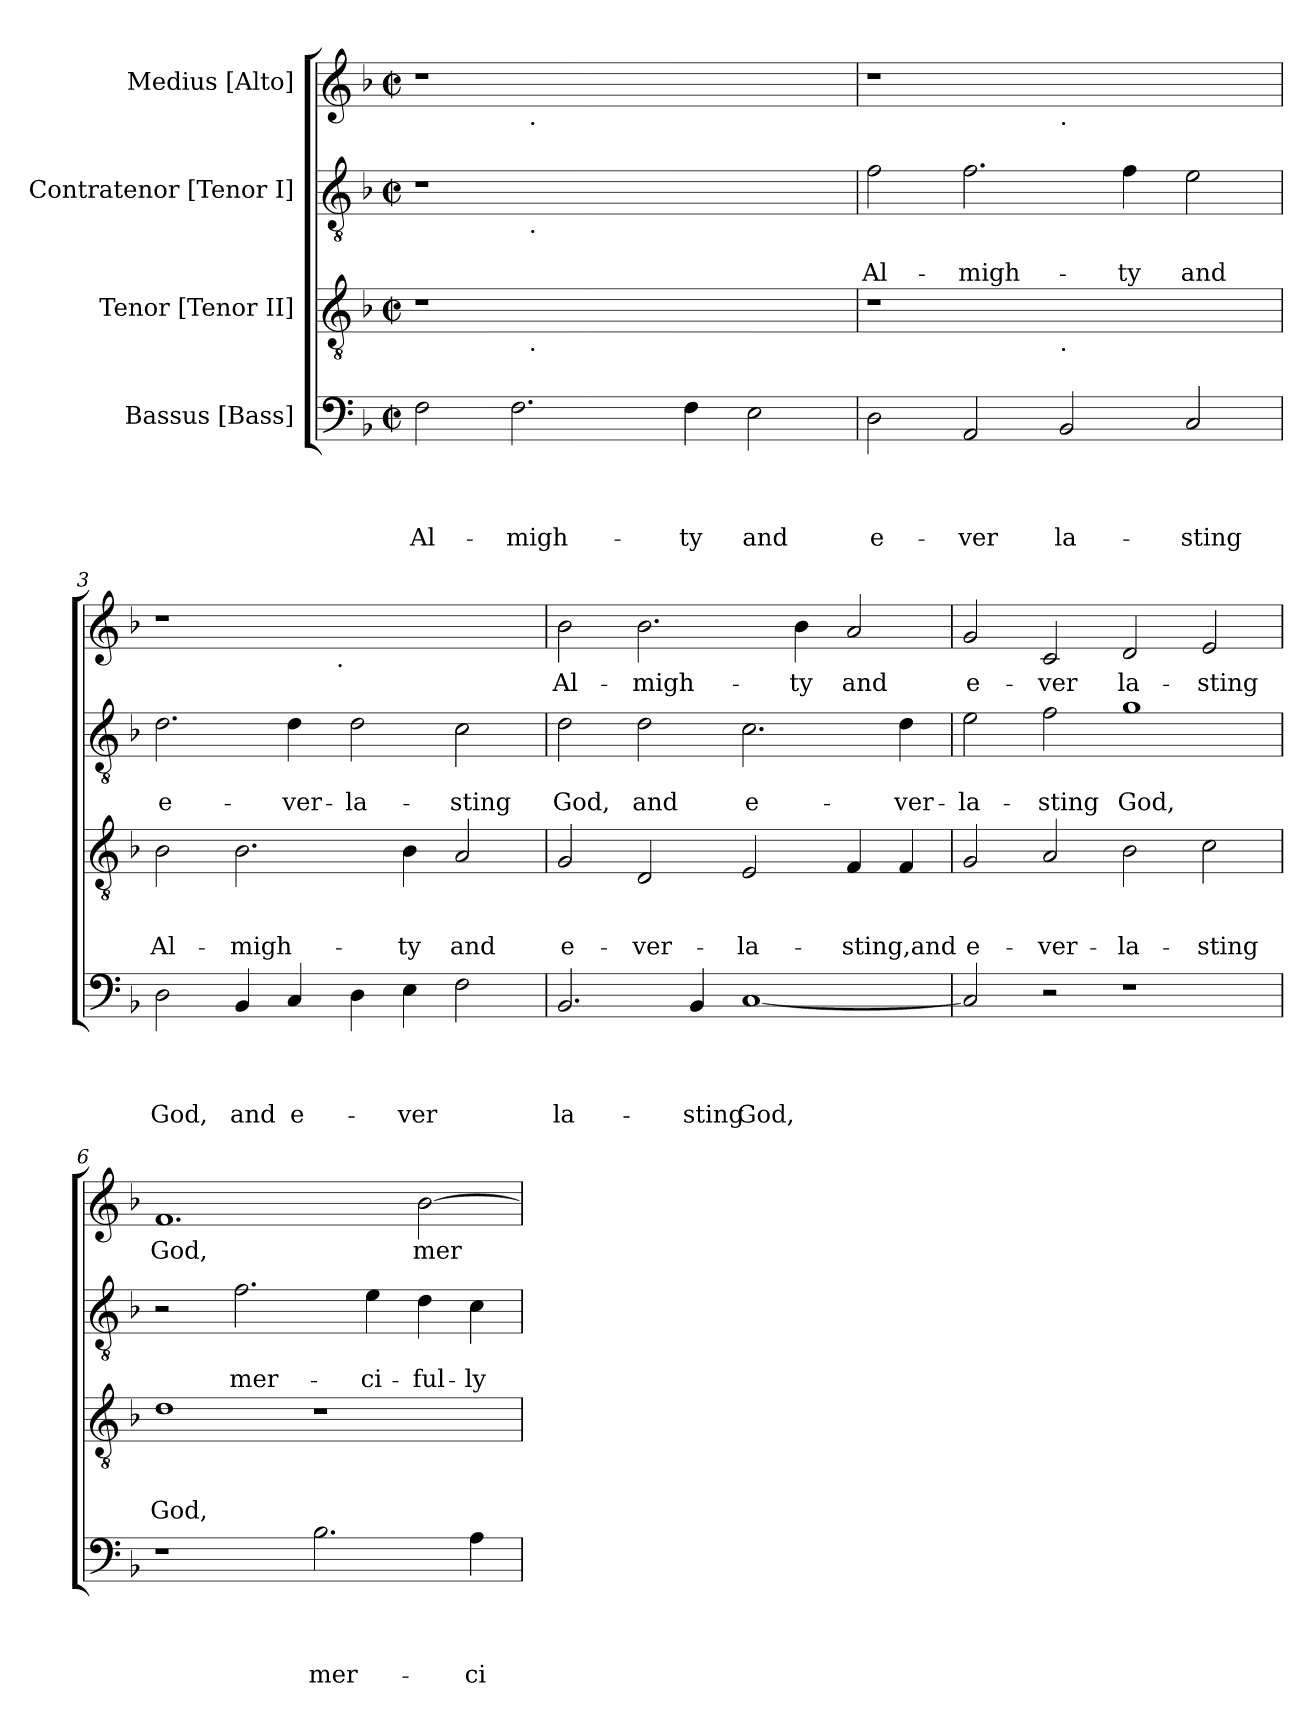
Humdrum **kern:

**kern	**text	**text	**text	**text	**kern	**text	**text	**text	**kern	**text	**text	**kern	**text
*part4	*part4	*part4	*part4	*part4	*part3	*part3	*part3	*part3	*part2	*part2	*part2	*part1	*part1
*staff4	*staff4	*staff4	*staff4	*staff4	*staff3	*staff3	*staff3	*staff3	*staff2	*staff2	*staff2	*staff1	*staff1
*I"Bassus [Bass]	*	*	*	*	*I"Tenor [Tenor II]	*	*	*	*I"Contratenor [Tenor I]	*	*	*I"Medius [Alto]	*
*clefF4	*	*	*	*	*clefGv2	*	*	*	*clefGv2	*	*	*clefG2	*
*k[b-]	*	*	*	*	*k[b-]	*	*	*	*k[b-]	*	*	*k[b-]	*
*F:	*	*	*	*	*F:	*	*	*	*F:	*	*	*F:	*
*M2/2	*	*	*	*	*M2/2	*	*	*	*M2/2	*	*	*M2/2	*
*met(c|)	*	*	*	*	*met(c|)	*	*	*	*met(c|)	*	*	*met(c|)	*
=1	=1	=1	=1	=1	=1	=1	=1	=1	=1	=1	=1	=1	=1
!	!	!	!	!LO:LY:b	!	!	!	!	!	!	!	!	!
*	*	*	*	*	*^	*	*	*	*^	*	*	*^	*
2F\	.	.	.	Al-	1r	2ryy	.	.	.	1r	2ryy	.	.	1r	2ryy	.
!	!	!	!	!LO:LY:b	!	!	!	!	!	!	!	!	!	!	!	!
2.F\	.	.	.	-migh-	.	32ryy	.	.	.	.	32ryy	.	.	.	32ryy	.
!	!	!	!	!	!	!	!	!	!	!	!	!	!	!	!LO:TX:b:t=.	!
!	!	!	!	!	!	!	!	!	!	!	!LO:TX:b:t=.	!	!	!	!	!
!	!	!	!	!	!	!LO:TX:b:t=.	!	!	!	!	!	!	!	!	!	!
.	.	.	.	.	.	1ryy	.	.	.	.	1ryy	.	.	.	1ryy	.
.	.	.	.	.	1ryy	.	.	.	.	1ryy	.	.	.	1ryy	.	.
!	!	!	!	!LO:LY:b	!	!	!	!	!	!	!	!	!	!	!	!
4F\	.	.	.	-ty	.	.	.	.	.	.	.	.	.	.	.	.
!	!	!	!	!LO:LY:b	!	!	!	!	!	!	!	!	!	!	!	!
2E\	.	.	.	and	.	.	.	.	.	.	.	.	.	.	.	.
.	.	.	.	.	.	4...ryy	.	.	.	.	4...ryy	.	.	.	4...ryy	.
=2	=2	=2	=2	=2	=2	=2	=2	=2	=2	=2	=2	=2	=2	=2	=2	=2
!	!	!	!	!LO:LY:b	!	!	!	!	!	!	!	!	!LO:LY:b	!	!	!
*	*	*	*	*	*v	*v	*	*	*	*	*	*	*	*v	*v	*
*	*	*	*	*	*	*	*	*	*v	*v	*	*	*	*
2D\	.	.	.	e-	1r	.	.	.	2f\	.	Al-	1r	.
!	!	!	!	!LO:LY:b	!	!	!	!	!	!	!LO:LY:b	!	!
2AA/	.	.	.	-ver	.	.	.	.	2.f\	.	-migh-	.	.
!	!	!	!	!	!	!	!	!	!	!	!	!LO:TX:b:t=.	!
!	!	!	!	!	!LO:TX:b:t=.	!	!	!	!	!	!	!	!
!	!	!	!	!LO:LY:b	!	!	!	!	!	!	!	!	!
2BB-/	.	.	.	la-	1ryy	.	.	.	.	.	.	1ryy	.
!	!	!	!	!	!	!	!	!	!	!	!LO:LY:b	!	!
.	.	.	.	.	.	.	.	.	4f\	.	-ty	.	.
!	!	!	!	!LO:LY:b	!	!	!	!	!	!	!LO:LY:b	!	!
2C/	.	.	.	-sting	.	.	.	.	2e\	.	and	.	.
=3	=3	=3	=3	=3	=3	=3	=3	=3	=3	=3	=3	=3	=3
!	!	!	!	!LO:LY:b	!	!	!	!LO:LY:b	!	!	!LO:LY:b	!	!
*	*	*	*	*	*	*	*	*	*	*	*	*^	*
2D\	.	.	.	God,	2B-\	.	.	Al-	2.d\	.	e-	1r	2ryy	.
!	!	!	!	!LO:LY:b	!	!	!	!LO:LY:b	!	!	!	!	!	!
4BB-/	.	.	.	and	2.B-\	.	.	-migh-	.	.	.	.	4...ryy	.
!	!	!	!	!LO:LY:b	!	!	!	!	!	!	!LO:LY:b	!	!	!
4C/	.	.	.	e-	.	.	.	.	4d\	.	-ver-	.	.	.
!	!	!	!	!	!	!	!	!	!	!	!	!	!LO:TX:b:t=.	!
.	.	.	.	.	.	.	.	.	.	.	.	.	1ryy	.
!	!	!	!	!	!	!	!	!	!	!	!LO:LY:b	!	!	!
4D\	.	.	.	.	.	.	.	.	2d\	.	-la-	1ryy	.	.
!	!	!	!	!LO:LY:b	!	!	!	!LO:LY:b	!	!	!	!	!	!
4E\	.	.	.	-ver	4B-\	.	.	-ty	.	.	.	.	.	.
!	!	!	!	!	!	!	!	!LO:LY:b	!	!	!LO:LY:b	!	!	!
2F\	.	.	.	.	2A/	.	.	and	2c\	.	-sting	.	.	.
.	.	.	.	.	.	.	.	.	.	.	.	.	32ryy	.
!!LO:LB:g=z
=4	=4	=4	=4	=4	=4	=4	=4	=4	=4	=4	=4	=4	=4	=4
!	!	!	!	!LO:LY:b	!	!	!	!LO:LY:b	!	!	!LO:LY:b	!	!	!LO:LY:b
*	*	*	*	*	*	*	*	*	*	*	*	*v	*v	*
2.BB-/	.	.	.	la-	2G/	.	.	e-	2d\	.	God,	2b-\	Al-
!	!	!	!	!	!	!	!	!LO:LY:b	!	!	!LO:LY:b	!	!LO:LY:b
.	.	.	.	.	2D/	.	.	-ver-	2d\	.	and	2.b-\	-migh-
!	!	!	!	!LO:LY:b	!	!	!	!	!	!	!	!	!
4BB-/	.	.	.	-sting	.	.	.	.	.	.	.	.	.
!	!	!	!	!LO:LY:b	!	!	!	!LO:LY:b	!	!	!LO:LY:b	!	!
[<1C	.	.	.	God,	2E/	.	.	-la-	2.c\	.	e-	.	.
!	!	!	!	!	!	!	!	!	!	!	!	!	!LO:LY:b
.	.	.	.	.	.	.	.	.	.	.	.	4b-\	-ty
!	!	!	!	!	!	!	!	!LO:LY:b	!	!	!	!	!LO:LY:b
.	.	.	.	.	4F/	.	.	-sting,and	.	.	.	2a/	and
!	!	!	!	!	!	!	!	!	!	!	!LO:LY:b	!	!
.	.	.	.	.	4F/	.	.	.	4d\	.	-ver-	.	.
=5	=5	=5	=5	=5	=5	=5	=5	=5	=5	=5	=5	=5	=5
!	!	!	!	!	!	!	!	!LO:LY:b	!	!	!LO:LY:b	!	!LO:LY:b
2C/]	.	.	.	.	2G/	.	.	e-	2e\	.	-la-	2g/	e-
!	!	!	!	!	!	!	!	!LO:LY:b	!	!	!LO:LY:b	!	!LO:LY:b
2r	.	.	.	.	2A/	.	.	-ver-	2f\	.	-sting	2c/	-ver
!	!	!	!	!	!	!	!	!LO:LY:b	!	!	!LO:LY:b	!	!LO:LY:b
1r	.	.	.	.	2B-\	.	.	-la-	1g	.	God,	2d/	la-
!	!	!	!	!	!	!	!	!LO:LY:b	!	!	!	!	!LO:LY:b
.	.	.	.	.	2c\	.	.	-sting	.	.	.	2e/	-sting
=6	=6	=6	=6	=6	=6	=6	=6	=6	=6	=6	=6	=6	=6
!	!	!	!	!	!	!	!	!LO:LY:b	!	!	!	!	!LO:LY:b
1r	.	.	.	.	1d	.	.	God,	2r	.	.	1.f	God,
!	!	!	!	!	!	!	!	!	!	!	!LO:LY:b	!	!
.	.	.	.	.	.	.	.	.	2.f\	.	mer-	.	.
!	!	!	!	!LO:LY:b	!	!	!	!	!	!	!	!	!
2.B-\	.	.	.	mer-	1r	.	.	.	.	.	.	.	.
!	!	!	!	!	!	!	!	!	!	!	!LO:LY:b	!	!
.	.	.	.	.	.	.	.	.	4e\	.	-ci-	.	.
!	!	!	!	!	!	!	!	!	!	!	!LO:LY:b	!	!LO:LY:b
.	.	.	.	.	.	.	.	.	4d\	.	-ful-	[>2b-\	mer-
!	!	!	!	!LO:LY:b	!	!	!	!	!	!	!LO:LY:b	!	!
4A\	.	.	.	-ci-	.	.	.	.	4c\	.	-ly	.	.
=	=	=	=	=	=	=	=	=	=	=	=	=	=
*-	*-	*-	*-	*-	*-	*-	*-	*-	*-	*-	*-	*-	*-
